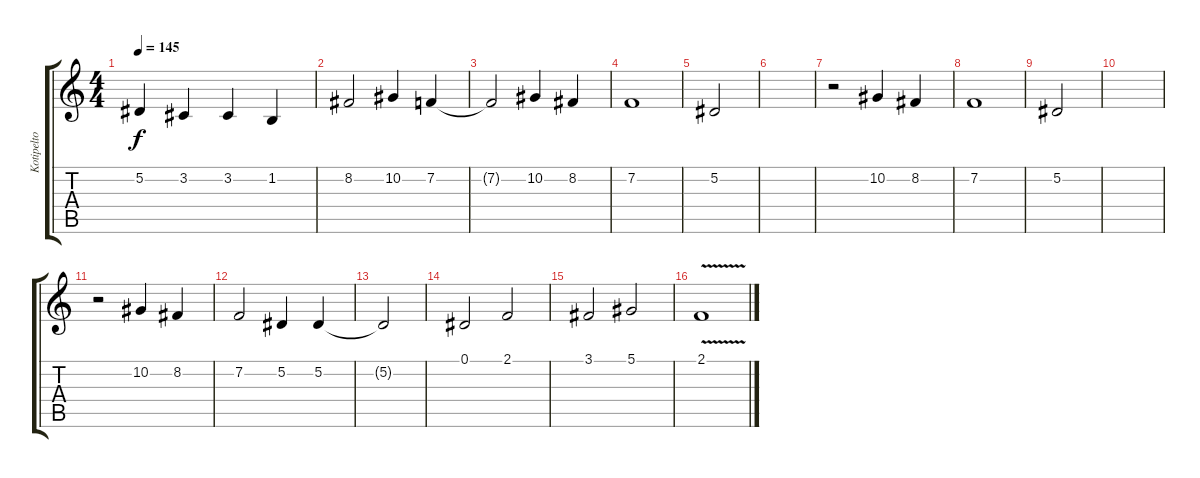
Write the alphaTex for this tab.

\track ("Kotipelto" "Kotipelto") {instrument lead6voice}
\staff {score tabs}
\tuning (Eb4 Bb3 Gb3 Db3 Ab2 Eb2) {hide}
\ts (4 4)
\tempo 145
\clef g2
\ks c
5.2.4{dy f} 3.2.4 3.2.4 1.2.4 |
8.2.2 10.2.4 7.2.4 |
7.2{t}.2 10.2.4 8.2.4 |
7.2.1 |
5.2.2 |
|
r.2 10.2.4 8.2.4 |
7.2.1 |
5.2.2 |
|
r.2 10.2.4 8.2.4 |
7.2.2 5.2.4 5.2.4 |
5.2{t}.2 |
0.1.2 2.1.2 |
3.1.2 5.1.2 |
2.1{v}.1
